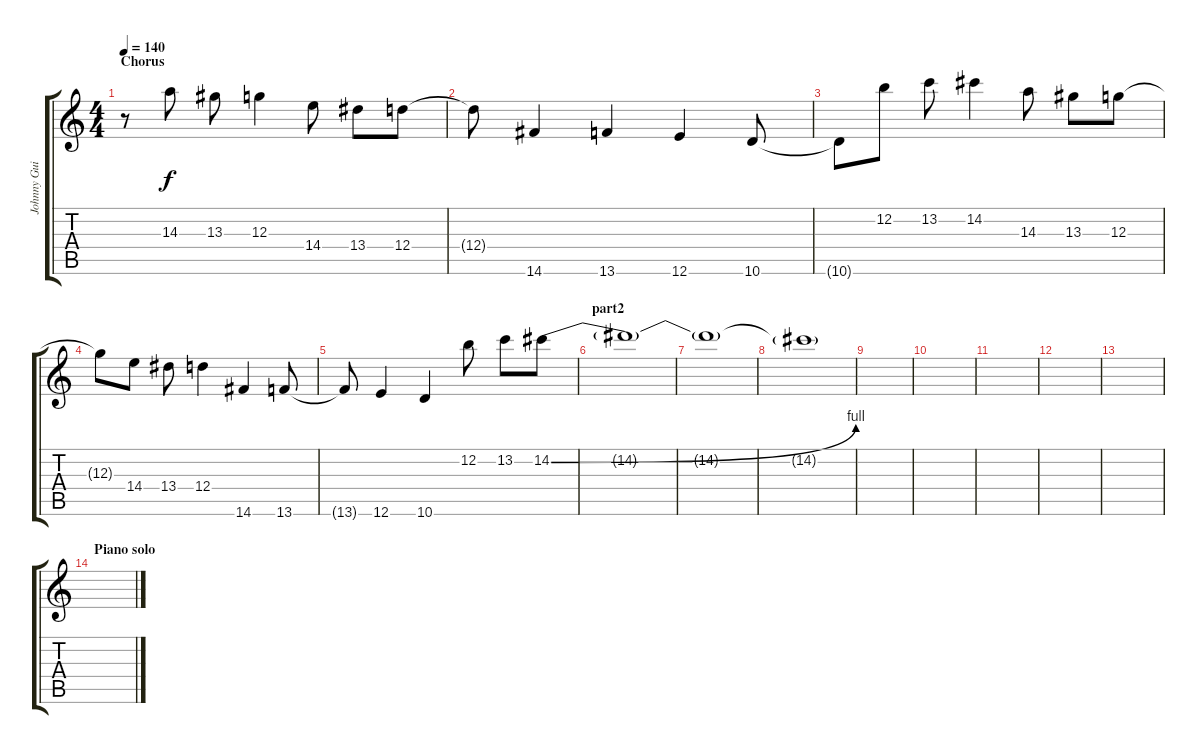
\track ("Johnny Guitar" "Johnny Gui") {instrument overdrivenguitar}
\staff {score tabs}
\tuning (E4 B3 G3 D3 A2 E2) {hide}
\ts (4 4)
\section ("" "Chorus")
\tempo 140
\clef g2
\ks c
r.8{dy f} 14.3.8 13.3.8 12.3.4 14.4.8 13.4.8 12.4.8 |
12.4{t}.8 14.6.4 13.6.4 12.6.4 10.6.8 |
10.6{t}.8 12.2.8 13.2.8 14.2.4 14.3.8 13.3.8 12.3.8 |
12.3{t}.8 14.4.8 13.4.8 12.4.4 14.6.4 13.6.8 |
13.6{t}.8 12.6.4 10.6.4 12.2.8 13.2.8 14.2{be (bend 0 0 60 4)}.8 |
\section ("" "part2")
14.2{t}.1 |
14.2{t}.1 |
14.2{t}.1 |
|
|
|
|
|
\section ("" "Piano solo")
